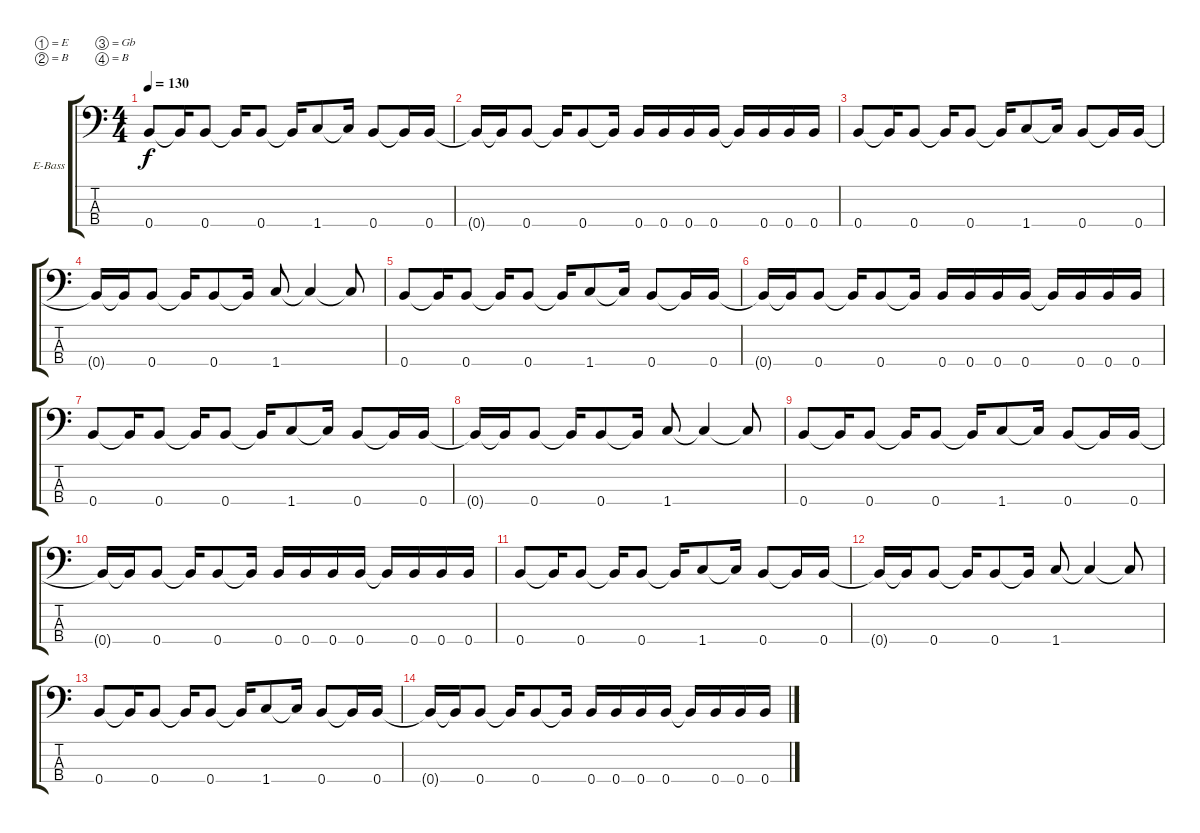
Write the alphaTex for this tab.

\bracketExtendMode groupsimilarinstruments
\firstSystemTrackNameOrientation horizontal
\otherSystemsTrackNameOrientation horizontal
\track ("Bass" "E-Bass") {instrument electricbassfinger}
\staff {score tabs}
\tuning (E3 B2 Gb2 B1)
\ts (4 4)
\tempo 130
\clef f4
\scale
0.333333
\ks c
0.4.8{dy f} 0.4{t}.16 0.4.8 0.4{t}.16 0.4.8 0.4{t}.16 1.4.8 1.4{t}.16 0.4.8 0.4{t}.16 0.4.16 |
\scale
0.333333 0.4{t}.16 0.4{t}.16 0.4.8 0.4{t}.16 0.4.8 0.4{t}.16 0.4.16 0.4.16 0.4.16 0.4.16 0.4{t}.16 0.4.16 0.4.16 0.4.16 |
\scale
0.333333 0.4.8 0.4{t}.16 0.4.8 0.4{t}.16 0.4.8 0.4{t}.16 1.4.8 1.4{t}.16 0.4.8 0.4{t}.16 0.4.16 |
\scale
0.333333 0.4{t}.16 0.4{t}.16 0.4.8 0.4{t}.16 0.4.8 0.4{t}.16 1.4.8 1.4{t}.4 1.4{t}.8 |
\scale
0.333333 0.4.8 0.4{t}.16 0.4.8 0.4{t}.16 0.4.8 0.4{t}.16 1.4.8 1.4{t}.16 0.4.8 0.4{t}.16 0.4.16 |
\scale
0.333333 0.4{t}.16 0.4{t}.16 0.4.8 0.4{t}.16 0.4.8 0.4{t}.16 0.4.16 0.4.16 0.4.16 0.4.16 0.4{t}.16 0.4.16 0.4.16 0.4.16 |
\scale
0.333333 0.4.8 0.4{t}.16 0.4.8 0.4{t}.16 0.4.8 0.4{t}.16 1.4.8 1.4{t}.16 0.4.8 0.4{t}.16 0.4.16 |
\scale
0.333333 0.4{t}.16 0.4{t}.16 0.4.8 0.4{t}.16 0.4.8 0.4{t}.16 1.4.8 1.4{t}.4 1.4{t}.8 |
\scale
0.333333 0.4.8 0.4{t}.16 0.4.8 0.4{t}.16 0.4.8 0.4{t}.16 1.4.8 1.4{t}.16 0.4.8 0.4{t}.16 0.4.16 |
\scale
0.333333 0.4{t}.16 0.4{t}.16 0.4.8 0.4{t}.16 0.4.8 0.4{t}.16 0.4.16 0.4.16 0.4.16 0.4.16 0.4{t}.16 0.4.16 0.4.16 0.4.16 |
\scale
0.333333 0.4.8 0.4{t}.16 0.4.8 0.4{t}.16 0.4.8 0.4{t}.16 1.4.8 1.4{t}.16 0.4.8 0.4{t}.16 0.4.16 |
\scale
0.333333 0.4{t}.16 0.4{t}.16 0.4.8 0.4{t}.16 0.4.8 0.4{t}.16 1.4.8 1.4{t}.4 1.4{t}.8 |
0.4.8 0.4{t}.16 0.4.8 0.4{t}.16 0.4.8 0.4{t}.16 1.4.8 1.4{t}.16 0.4.8 0.4{t}.16 0.4.16 |
0.4{t}.16 0.4{t}.16 0.4.8 0.4{t}.16 0.4.8 0.4{t}.16 0.4.16 0.4.16 0.4.16 0.4.16 0.4{t}.16 0.4.16 0.4.16 0.4.16
